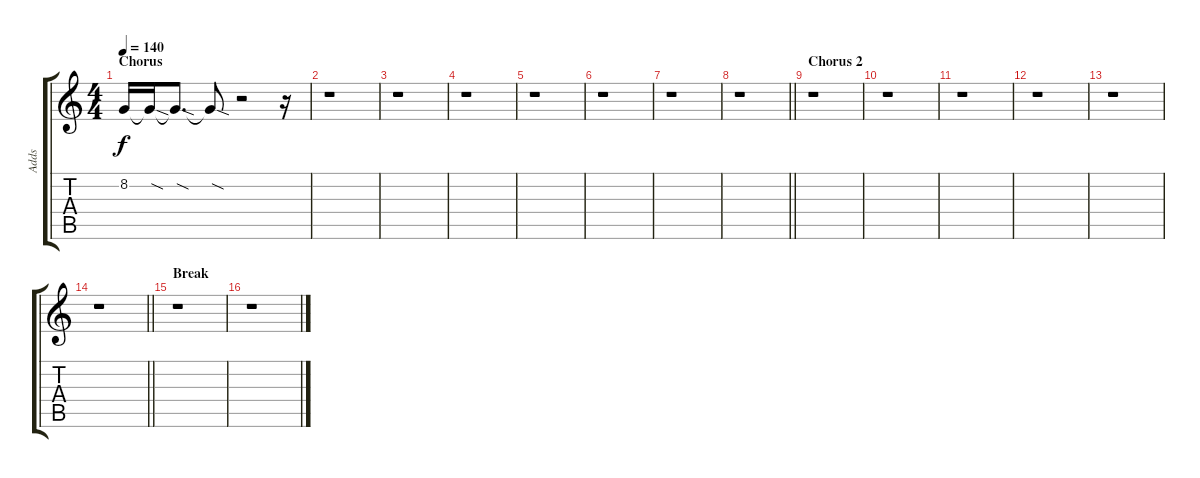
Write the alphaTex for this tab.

\track ("Adds" "Adds") {instrument synthbrass1}
\staff {score tabs}
\tuning (E4 B3 G3 D3 A2 E2) {hide}
\ts (4 4)
\section ("" "Chorus")
\tempo 140
\clef g2
\ks c
8.2{t}.16{dy f} 8.2{sod t}.16 8.2{sod t}.8{d volume 11} 8.2{sod t}.8{volume 8} r.2 r.16 |
r.1 |
r.1 |
r.1 |
r.1 |
r.1 |
r.1 |
\barLineRight lightlight
r.1 |
\section ("" "Chorus 2")
r.1 |
r.1 |
r.1 |
r.1 |
r.1 |
\barLineRight lightlight
r.1 |
\section ("" "Break")
r.1 |
r.1
